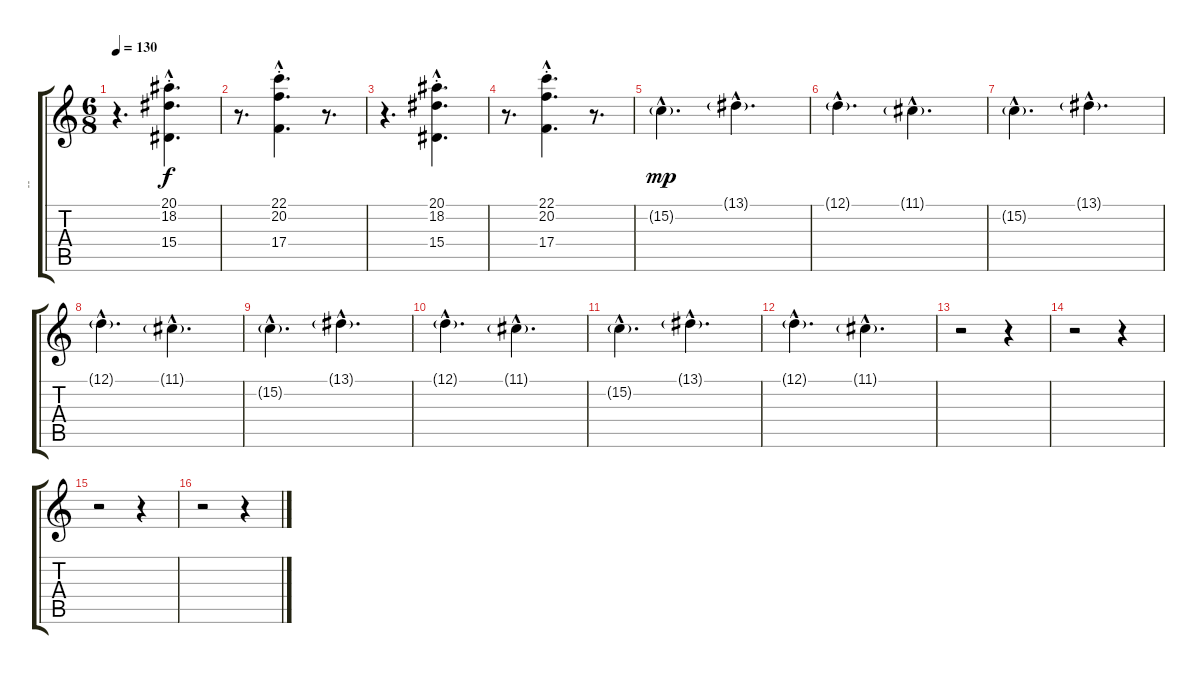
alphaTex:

\track ("--" "--") {instrument stringensemble1}
\staff {score tabs}
\tuning (D4 A3 F3 C3 G2 C2) {hide}
\ts (6 8)
\tempo 130
\clef g2
\ks c
r.4{d dy f} (20.1{hac st} 18.2{hac st} 15.4{hac st}).4{d} |
r.8{d} (22.1{hac st} 20.2{hac st} 17.4{hac st}).4{d} r.8{d} |
r.4{d} (20.1{hac st} 18.2{hac st} 15.4{hac st}).4{d} |
r.8{d} (22.1{hac st} 20.2{hac st} 17.4{hac st}).4{d} r.8{d} |
\section ("" "")
15.2{g hac}.4{d dy mp} 13.1{g hac}.4{d} |
12.1{g hac}.4{d} 11.1{g hac}.4{d} |
15.2{g hac}.4{d} 13.1{g hac}.4{d} |
12.1{g hac}.4{d} 11.1{g hac}.4{d} |
15.2{g hac}.4{d} 13.1{g hac}.4{d} |
12.1{g hac}.4{d} 11.1{g hac}.4{d} |
15.2{g hac}.4{d} 13.1{g hac}.4{d} |
12.1{g hac}.4{d} 11.1{g hac}.4{d} |
r.2 r.4 |
r.2 r.4 |
r.2 r.4 |
r.2 r.4
